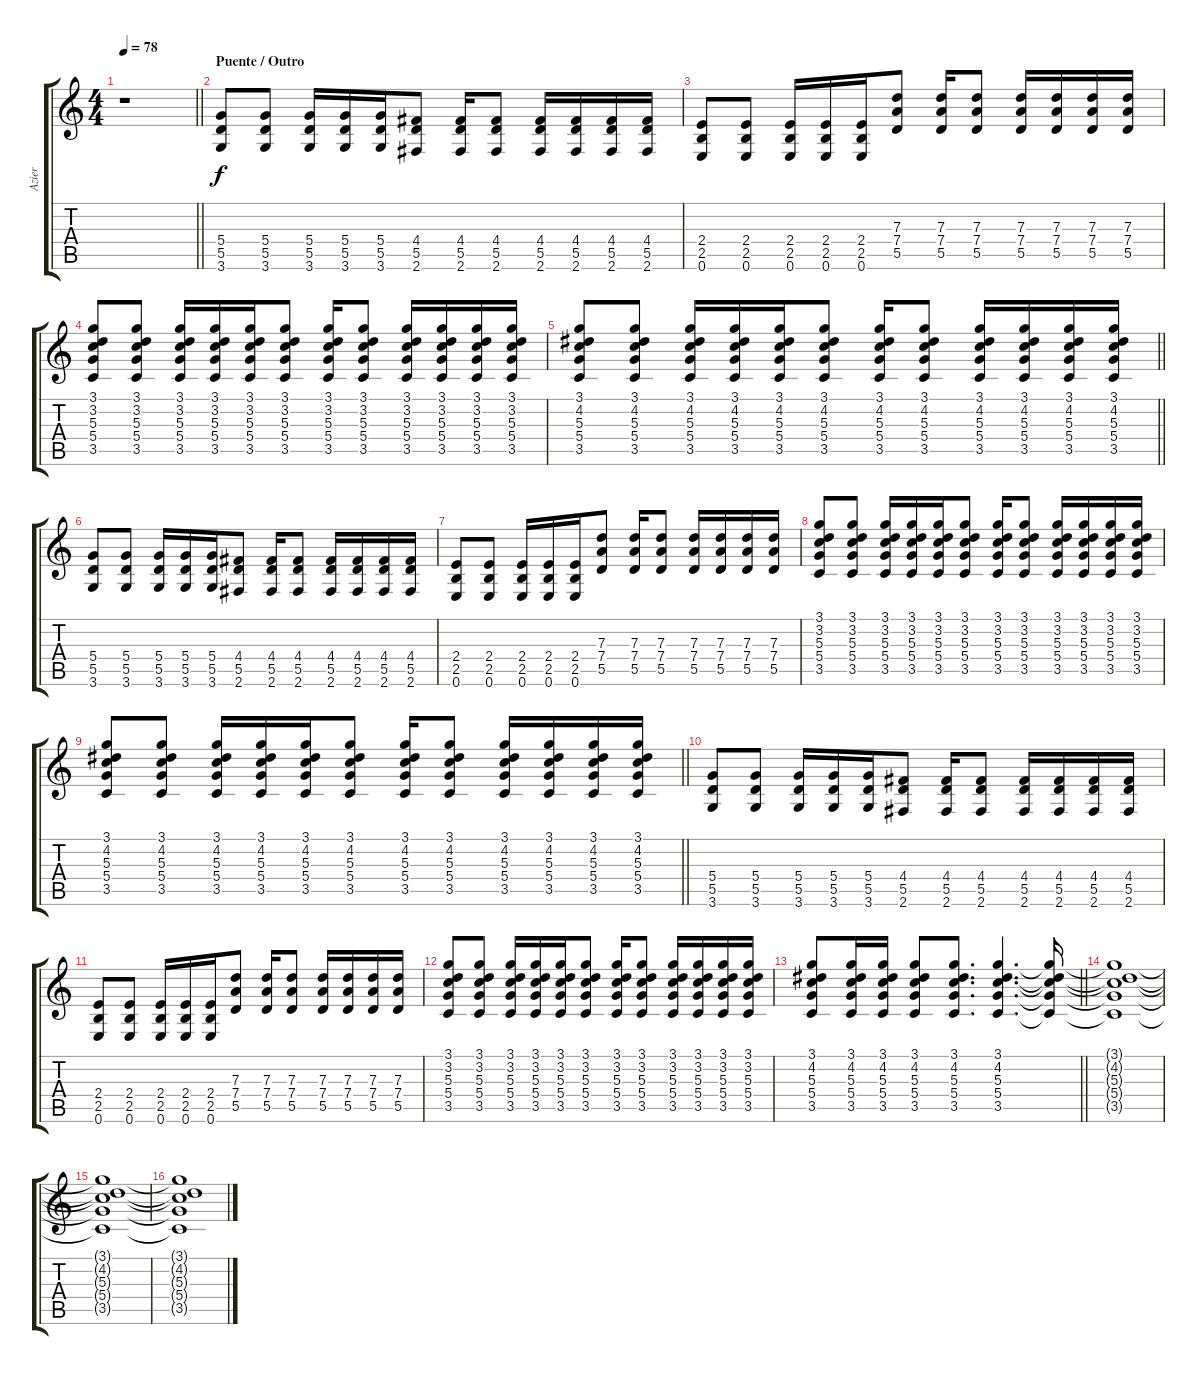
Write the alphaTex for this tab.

\track ("Azier" "Azier") {instrument acousticguitarsteel}
\staff {score tabs}
\tuning (E4 B3 G3 D3 A2 E2) {hide}
\ts (4 4)
\tempo 78
\clef g2
\barLineRight lightlight
\ks c
r.1{dy f} |
\section ("" "Puente / Outro")
(5.4 5.5 3.6).8{volume 16 instrument distortionguitar} (5.4 5.5 3.6).8 (5.4 5.5 3.6).16 (5.4 5.5 3.6).16 (5.4 5.5 3.6).16 (4.4 5.5 2.6).8 (4.4 5.5 2.6).16 (4.4 5.5 2.6).8 (4.4 5.5 2.6).16 (4.4 5.5 2.6).16 (4.4 5.5 2.6).16 (4.4 5.5 2.6).16 |
(2.4 2.5 0.6).8 (2.4 2.5 0.6).8 (2.4 2.5 0.6).16 (2.4 2.5 0.6).16 (2.4 2.5 0.6).16 (7.3 7.4 5.5).8 (7.3 7.4 5.5).16 (7.3 7.4 5.5).8 (7.3 7.4 5.5).16 (7.3 7.4 5.5).16 (7.3 7.4 5.5).16 (7.3 7.4 5.5).16 |
(3.1 3.2 5.3 5.4 3.5).8 (3.1 3.2 5.3 5.4 3.5).8 (3.1 3.2 5.3 5.4 3.5).16 (3.1 3.2 5.3 5.4 3.5).16 (3.1 3.2 5.3 5.4 3.5).16 (3.1 3.2 5.3 5.4 3.5).8 (3.1 3.2 5.3 5.4 3.5).16 (3.1 3.2 5.3 5.4 3.5).8 (3.1 3.2 5.3 5.4 3.5).16 (3.1 3.2 5.3 5.4 3.5).16 (3.1 3.2 5.3 5.4 3.5).16 (3.1 3.2 5.3 5.4 3.5).16 |
\barLineRight lightlight
(3.1 4.2 5.3 5.4 3.5).8 (3.1 4.2 5.3 5.4 3.5).8 (3.1 4.2 5.3 5.4 3.5).16 (3.1 4.2 5.3 5.4 3.5).16 (3.1 4.2 5.3 5.4 3.5).16 (3.1 4.2 5.3 5.4 3.5).8 (3.1 4.2 5.3 5.4 3.5).16 (3.1 4.2 5.3 5.4 3.5).8 (3.1 4.2 5.3 5.4 3.5).16 (3.1 4.2 5.3 5.4 3.5).16 (3.1 4.2 5.3 5.4 3.5).16 (3.1 4.2 5.3 5.4 3.5).16 |
(5.4 5.5 3.6).8 (5.4 5.5 3.6).8 (5.4 5.5 3.6).16 (5.4 5.5 3.6).16 (5.4 5.5 3.6).16 (4.4 5.5 2.6).8 (4.4 5.5 2.6).16 (4.4 5.5 2.6).8 (4.4 5.5 2.6).16 (4.4 5.5 2.6).16 (4.4 5.5 2.6).16 (4.4 5.5 2.6).16 |
(2.4 2.5 0.6).8 (2.4 2.5 0.6).8 (2.4 2.5 0.6).16 (2.4 2.5 0.6).16 (2.4 2.5 0.6).16 (7.3 7.4 5.5).8 (7.3 7.4 5.5).16 (7.3 7.4 5.5).8 (7.3 7.4 5.5).16 (7.3 7.4 5.5).16 (7.3 7.4 5.5).16 (7.3 7.4 5.5).16 |
(3.1 3.2 5.3 5.4 3.5).8 (3.1 3.2 5.3 5.4 3.5).8 (3.1 3.2 5.3 5.4 3.5).16 (3.1 3.2 5.3 5.4 3.5).16 (3.1 3.2 5.3 5.4 3.5).16 (3.1 3.2 5.3 5.4 3.5).8 (3.1 3.2 5.3 5.4 3.5).16 (3.1 3.2 5.3 5.4 3.5).8 (3.1 3.2 5.3 5.4 3.5).16 (3.1 3.2 5.3 5.4 3.5).16 (3.1 3.2 5.3 5.4 3.5).16 (3.1 3.2 5.3 5.4 3.5).16 |
\barLineRight lightlight
(3.1 4.2 5.3 5.4 3.5).8 (3.1 4.2 5.3 5.4 3.5).8 (3.1 4.2 5.3 5.4 3.5).16 (3.1 4.2 5.3 5.4 3.5).16 (3.1 4.2 5.3 5.4 3.5).16 (3.1 4.2 5.3 5.4 3.5).8 (3.1 4.2 5.3 5.4 3.5).16 (3.1 4.2 5.3 5.4 3.5).8 (3.1 4.2 5.3 5.4 3.5).16 (3.1 4.2 5.3 5.4 3.5).16 (3.1 4.2 5.3 5.4 3.5).16 (3.1 4.2 5.3 5.4 3.5).16 |
(5.4 5.5 3.6).8 (5.4 5.5 3.6).8 (5.4 5.5 3.6).16 (5.4 5.5 3.6).16 (5.4 5.5 3.6).16 (4.4 5.5 2.6).8 (4.4 5.5 2.6).16 (4.4 5.5 2.6).8 (4.4 5.5 2.6).16 (4.4 5.5 2.6).16 (4.4 5.5 2.6).16 (4.4 5.5 2.6).16 |
(2.4 2.5 0.6).8 (2.4 2.5 0.6).8 (2.4 2.5 0.6).16 (2.4 2.5 0.6).16 (2.4 2.5 0.6).16 (7.3 7.4 5.5).8 (7.3 7.4 5.5).16 (7.3 7.4 5.5).8 (7.3 7.4 5.5).16 (7.3 7.4 5.5).16 (7.3 7.4 5.5).16 (7.3 7.4 5.5).16 |
(3.1 3.2 5.3 5.4 3.5).8 (3.1 3.2 5.3 5.4 3.5).8 (3.1 3.2 5.3 5.4 3.5).16 (3.1 3.2 5.3 5.4 3.5).16 (3.1 3.2 5.3 5.4 3.5).16 (3.1 3.2 5.3 5.4 3.5).8 (3.1 3.2 5.3 5.4 3.5).16 (3.1 3.2 5.3 5.4 3.5).8 (3.1 3.2 5.3 5.4 3.5).16 (3.1 3.2 5.3 5.4 3.5).16 (3.1 3.2 5.3 5.4 3.5).16 (3.1 3.2 5.3 5.4 3.5).16 |
\barLineRight lightlight
(3.1 4.2 5.3 5.4 3.5).8 (3.1 4.2 5.3 5.4 3.5).16 (3.1 4.2 5.3 5.4 3.5).16 (3.1 4.2 5.3 5.4 3.5).8 (3.1 4.2 5.3 5.4 3.5).8{d} (3.1 4.2 5.3 5.4 3.5).4{d volume 0} (3.1{t} 4.2{t} 5.3{t} 5.4{t} 3.5{t}).16 |
(3.1{t} 4.2{t} 5.3{t} 5.4{t} 3.5{t}).1 |
(3.1{t} 4.2{t} 5.3{t} 5.4{t} 3.5{t}).1 |
(3.1{t} 4.2{t} 5.3{t} 5.4{t} 3.5{t}).1
